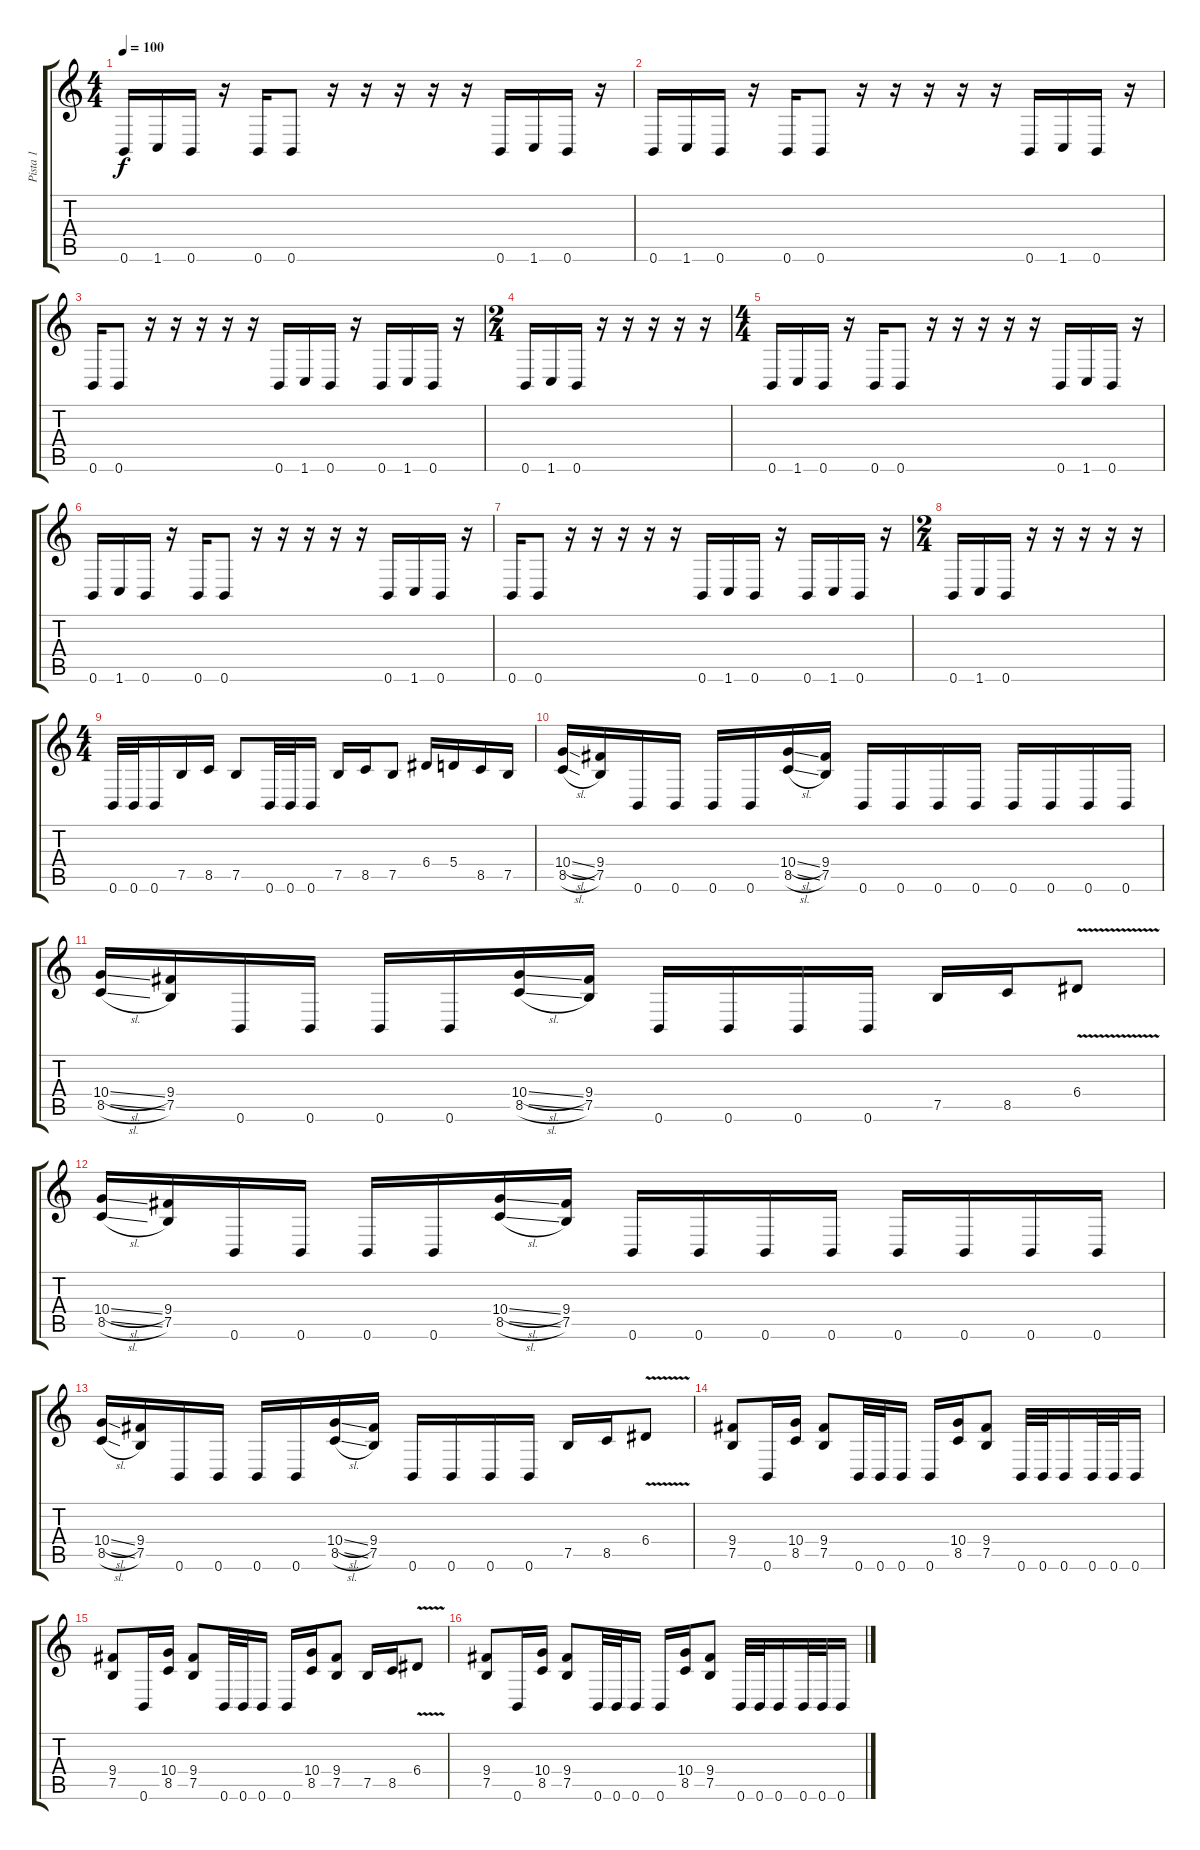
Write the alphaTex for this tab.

\track ("Pista 1" "Pista 1") {instrument distortionguitar}
\staff {score tabs}
\tuning (B3 Gb3 D3 A2 E2 B1) {hide}
\ts (4 4)
\tempo 100
\clef g2
\ks c
0.6.16{dy f} 1.6.16 0.6.16 r.16 0.6.16 0.6.8 r.16 r.16 r.16 r.16 r.16 0.6.16 1.6.16 0.6.16 r.16 |
0.6.16 1.6.16 0.6.16 r.16 0.6.16 0.6.8 r.16 r.16 r.16 r.16 r.16 0.6.16 1.6.16 0.6.16 r.16 |
0.6.16 0.6.8 r.16 r.16 r.16 r.16 r.16 0.6.16 1.6.16 0.6.16 r.16 0.6.16 1.6.16 0.6.16 r.16 |
\ts (2 4)
0.6.16 1.6.16 0.6.16 r.16 r.16 r.16 r.16 r.16 |
\ts (4 4)
0.6.16 1.6.16 0.6.16 r.16 0.6.16 0.6.8 r.16 r.16 r.16 r.16 r.16 0.6.16 1.6.16 0.6.16 r.16 |
0.6.16 1.6.16 0.6.16 r.16 0.6.16 0.6.8 r.16 r.16 r.16 r.16 r.16 0.6.16 1.6.16 0.6.16 r.16 |
0.6.16 0.6.8 r.16 r.16 r.16 r.16 r.16 0.6.16 1.6.16 0.6.16 r.16 0.6.16 1.6.16 0.6.16 r.16 |
\ts (2 4)
0.6.16 1.6.16 0.6.16 r.16 r.16 r.16 r.16 r.16 |
\ts (4 4)
0.6.32 0.6.32 0.6.16 7.5.16 8.5.16 7.5.8 0.6.32 0.6.32 0.6.16 7.5.16 8.5.16 7.5.8 6.4.16 5.4.16 8.5.16 7.5.16 |
(10.4{sl} 8.5{sl}).16 (9.4 7.5).16 0.6.16 0.6.16 0.6.16 0.6.16 (10.4{sl} 8.5{sl}).16 (9.4 7.5).16 0.6.16 0.6.16 0.6.16 0.6.16 0.6.16 0.6.16 0.6.16 0.6.16 |
(10.4{sl} 8.5{sl}).16 (9.4 7.5).16 0.6.16 0.6.16 0.6.16 0.6.16 (10.4{sl} 8.5{sl}).16 (9.4 7.5).16 0.6.16 0.6.16 0.6.16 0.6.16 7.5.16 8.5.16 6.4{v}.8 |
(10.4{sl} 8.5{sl}).16 (9.4 7.5).16 0.6.16 0.6.16 0.6.16 0.6.16 (10.4{sl} 8.5{sl}).16 (9.4 7.5).16 0.6.16 0.6.16 0.6.16 0.6.16 0.6.16 0.6.16 0.6.16 0.6.16 |
(10.4{sl} 8.5{sl}).16 (9.4 7.5).16 0.6.16 0.6.16 0.6.16 0.6.16 (10.4{sl} 8.5{sl}).16 (9.4 7.5).16 0.6.16 0.6.16 0.6.16 0.6.16 7.5.16 8.5.16 6.4{v}.8 |
(9.4 7.5).8 0.6.16 (10.4 8.5).16 (9.4 7.5).8 0.6.32 0.6.32 0.6.16 0.6.16 (10.4 8.5).16 (9.4 7.5).8 0.6.32 0.6.32 0.6.16 0.6.32 0.6.32 0.6.16 |
(9.4 7.5).8 0.6.16 (10.4 8.5).16 (9.4 7.5).8 0.6.32 0.6.32 0.6.16 0.6.16 (10.4 8.5).16 (9.4 7.5).8 7.5.16 8.5.16 6.4{v}.8 |
(9.4 7.5).8 0.6.16 (10.4 8.5).16 (9.4 7.5).8 0.6.32 0.6.32 0.6.16 0.6.16 (10.4 8.5).16 (9.4 7.5).8 0.6.32 0.6.32 0.6.16 0.6.32 0.6.32 0.6.16
